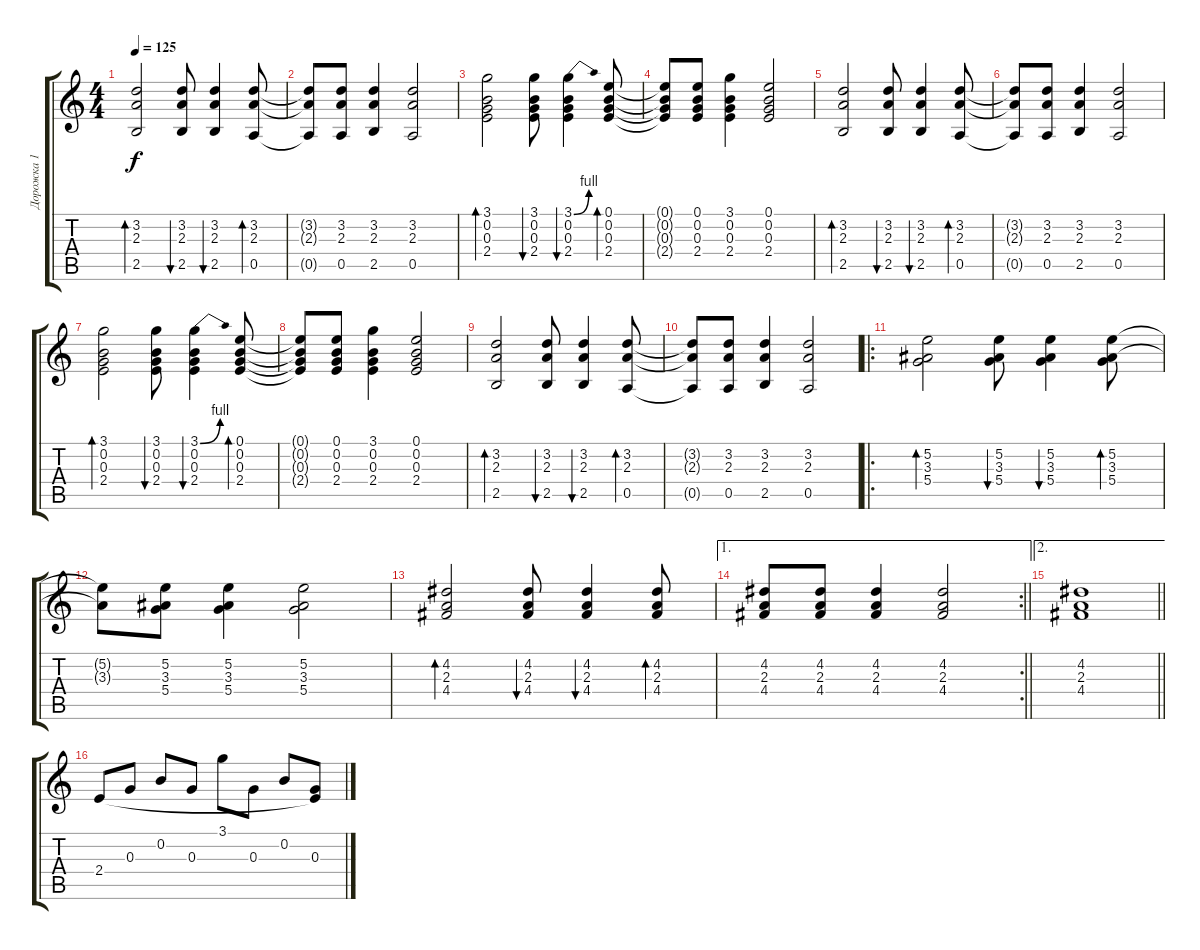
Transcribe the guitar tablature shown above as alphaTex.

\track ("Дорожка 1" "Дорожка 1") {instrument acousticguitarsteel}
\staff {score tabs}
\tuning (E4 B3 G3 D3 A2 E2) {hide}
\ts (4 4)
\tempo 125
\clef g2
\ks c
(3.2 2.3 2.5).2{bd 240 dy f} (3.2 2.3 2.5).8{bu 30} (3.2 2.3 2.5).4{bu 30} (3.2 2.3 0.5).8{bd 120} |
(3.2{t} 2.3{t} 0.5{t}).8 (3.2 2.3 0.5).8 (3.2 2.3 2.5).4 (3.2 2.3 0.5).2 |
(3.1 0.2 0.3 2.4).2{bd 240} (3.1 0.2 0.3 2.4).8{bu 30} (3.1{be (bend 0 0 60 4)} 0.2 0.3 2.4).4{bu 30} (0.1 0.2 0.3 2.4).8{bd 120} |
(0.1{t} 0.2{t} 0.3{t} 2.4{t}).8 (0.1 0.2 0.3 2.4).8 (3.1 0.2 0.3 2.4).4 (0.1 0.2 0.3 2.4).2 |
(3.2 2.3 2.5).2{bd 240} (3.2 2.3 2.5).8{bu 30} (3.2 2.3 2.5).4{bu 30} (3.2 2.3 0.5).8{bd 120} |
(3.2{t} 2.3{t} 0.5{t}).8 (3.2 2.3 0.5).8 (3.2 2.3 2.5).4 (3.2 2.3 0.5).2 |
(3.1 0.2 0.3 2.4).2{bd 240} (3.1 0.2 0.3 2.4).8{bu 30} (3.1{be (bend 0 0 60 4)} 0.2 0.3 2.4).4{bu 30} (0.1 0.2 0.3 2.4).8{bd 120} |
(0.1{t} 0.2{t} 0.3{t} 2.4{t}).8 (0.1 0.2 0.3 2.4).8 (3.1 0.2 0.3 2.4).4 (0.1 0.2 0.3 2.4).2 |
(3.2 2.3 2.5).2{bd 240} (3.2 2.3 2.5).8{bu 30} (3.2 2.3 2.5).4{bu 30} (3.2 2.3 0.5).8{bd 120} |
(3.2{t} 2.3{t} 0.5{t}).8 (3.2 2.3 0.5).8 (3.2 2.3 2.5).4 (3.2 2.3 0.5).2 |
\ro
(5.2 3.3 5.4).2{bd 240} (5.2 3.3 5.4).8{bu 30} (5.2 3.3 5.4).4{bu 30} (5.2 3.3 5.4).8{bd 120} |
(5.2{t} 3.3{t}).8 (5.2 3.3 5.4).8 (5.2 3.3 5.4).4 (5.2 3.3 5.4).2 |
(4.2 2.3 4.4).2{bd 240} (4.2 2.3 4.4).8{bu 30} (4.2 2.3 4.4).4{bu 30} (4.2 2.3 4.4).8{bd 120} |
\ae 1
\rc 2
\barLineRight lightlight
(4.2 2.3 4.4).8 (4.2 2.3 4.4).8 (4.2 2.3 4.4).4 (4.2 2.3 4.4).2 |
\ae 2
\barLineRight lightlight
(4.2 2.3 4.4).1 |
2.4.8 0.3.8 0.2.8 0.3.8 3.1.8 0.3.8 0.2.8 (0.3 2.4{t}).8
